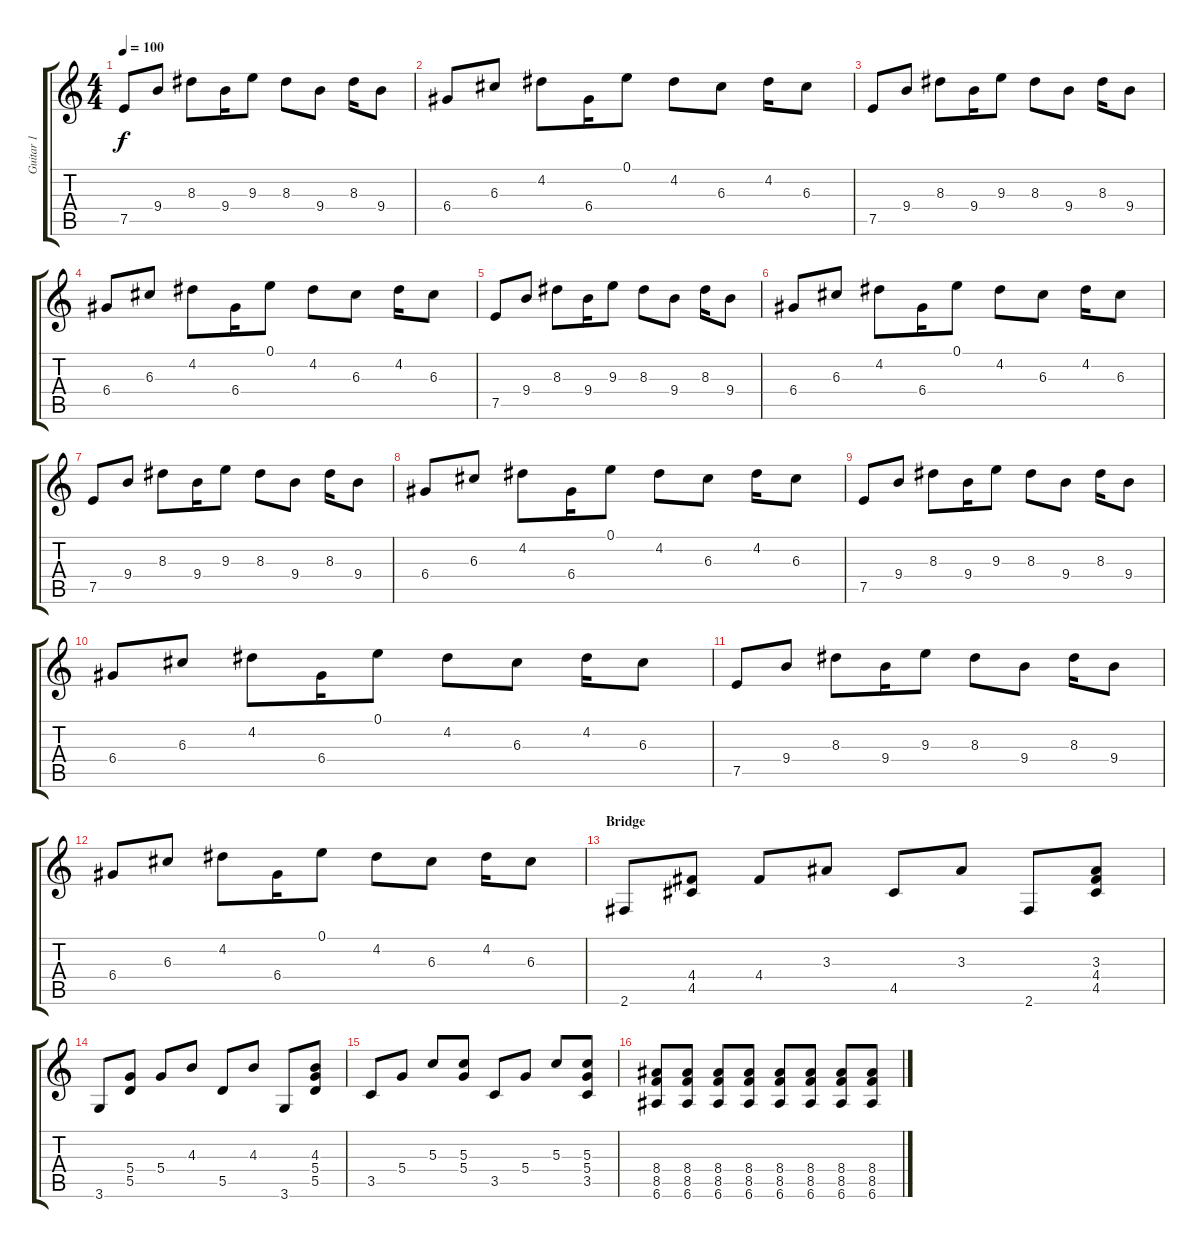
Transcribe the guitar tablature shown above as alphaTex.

\track ("Guitar 1" "Guitar 1") {instrument electricguitarjazz}
\staff {score tabs}
\tuning (E4 B3 G3 D3 A2 E2) {hide}
\ts (4 4)
\tempo 100
\clef g2
\ks c
7.5.8{dy f} 9.4.8 8.3.8 9.4.16 9.3.8 8.3.8 9.4.8 8.3.16 9.4.8 |
6.4.8 6.3.8 4.2.8 6.4.16 0.1.8 4.2.8 6.3.8 4.2.16 6.3.8 |
7.5.8 9.4.8 8.3.8 9.4.16 9.3.8 8.3.8 9.4.8 8.3.16 9.4.8 |
6.4.8 6.3.8 4.2.8 6.4.16 0.1.8 4.2.8 6.3.8 4.2.16 6.3.8 |
7.5.8 9.4.8 8.3.8 9.4.16 9.3.8 8.3.8 9.4.8 8.3.16 9.4.8 |
6.4.8 6.3.8 4.2.8 6.4.16 0.1.8 4.2.8 6.3.8 4.2.16 6.3.8 |
7.5.8 9.4.8 8.3.8 9.4.16 9.3.8 8.3.8 9.4.8 8.3.16 9.4.8 |
6.4.8 6.3.8 4.2.8 6.4.16 0.1.8 4.2.8 6.3.8 4.2.16 6.3.8 |
7.5.8 9.4.8 8.3.8 9.4.16 9.3.8 8.3.8 9.4.8 8.3.16 9.4.8 |
6.4.8 6.3.8 4.2.8 6.4.16 0.1.8 4.2.8 6.3.8 4.2.16 6.3.8 |
7.5.8 9.4.8 8.3.8 9.4.16 9.3.8 8.3.8 9.4.8 8.3.16 9.4.8 |
6.4.8 6.3.8 4.2.8 6.4.16 0.1.8 4.2.8 6.3.8 4.2.16 6.3.8 |
\section ("" "Bridge")
2.6.8 (4.4 4.5).8 4.4.8 3.3.8 4.5.8 3.3.8 2.6.8 (3.3 4.4 4.5).8 |
3.6.8 (5.4 5.5).8 5.4.8 4.3.8 5.5.8 4.3.8 3.6.8 (4.3 5.4 5.5).8 |
3.5.8 5.4.8 5.3.8 (5.3 5.4).8 3.5.8 5.4.8 5.3.8 (5.3 5.4 3.5).8 |
(8.4 8.5 6.6).8 (8.4 8.5 6.6).8 (8.4 8.5 6.6).8 (8.4 8.5 6.6).8 (8.4 8.5 6.6).8 (8.4 8.5 6.6).8 (8.4 8.5 6.6).8 (8.4 8.5 6.6).8
